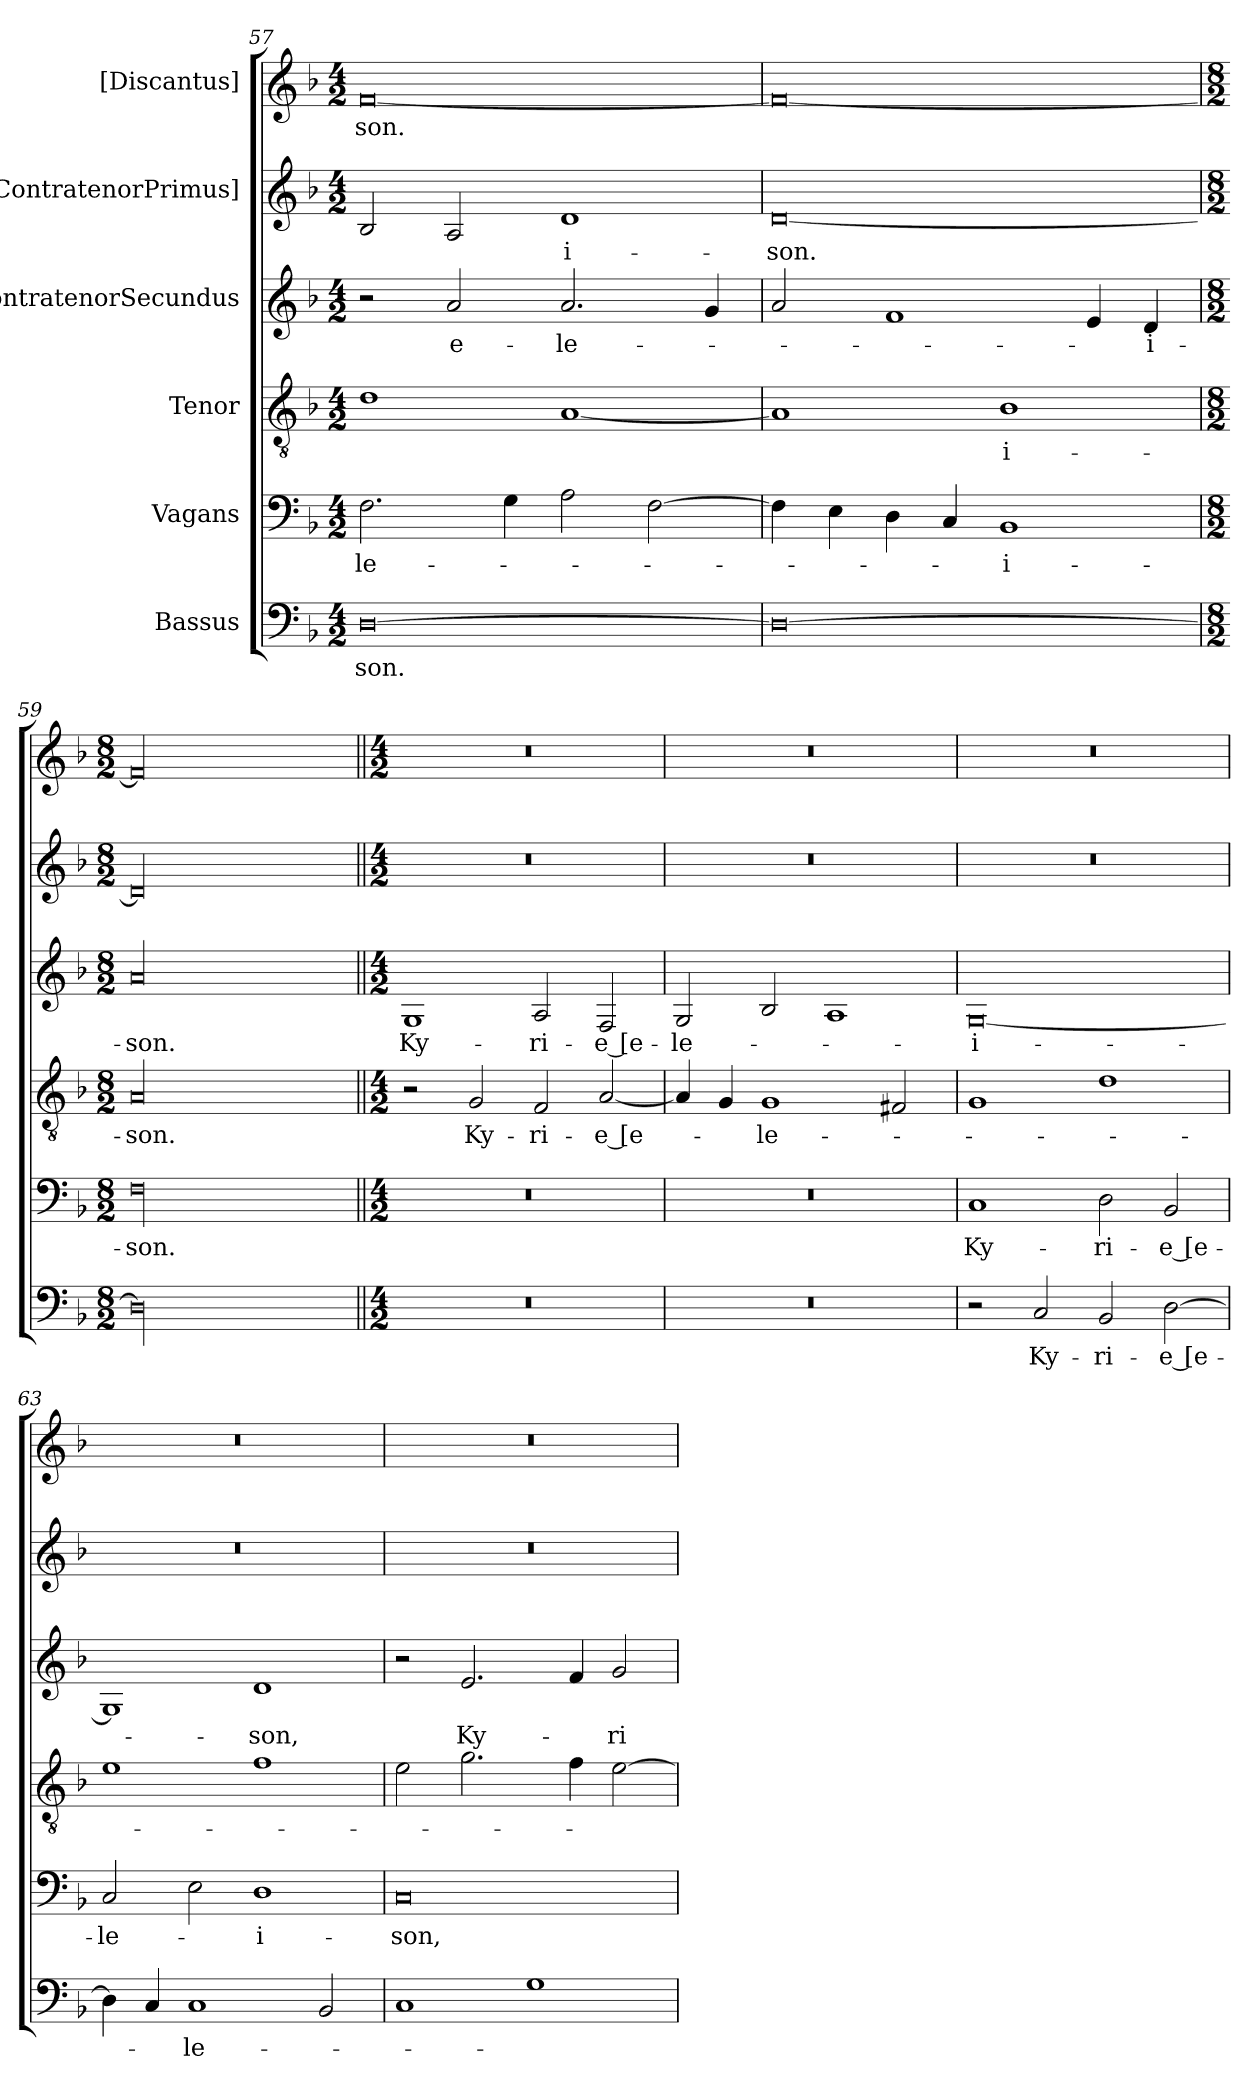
**kern	**text	**kern	**text	**kern	**text	**kern	**text	**kern	**text	**kern	**text
*part6	*part6	*part5	*part5	*part4	*part4	*part3	*part3	*part2	*part2	*part1	*part1
*staff6	*staff6	*staff5	*staff5	*staff4	*staff4	*staff3	*staff3	*staff2	*staff2	*staff1	*staff1
*I"Bassus	*	*I"Vagans	*	*I"Tenor	*	*I"ContratenorSecundus	*	*I"[ContratenorPrimus]	*	*I"[Discantus]	*
*clefF4	*	*clefF4	*	*clefGv2	*	*clefG2	*	*clefG2	*	*clefG2	*
*k[b-]	*	*k[b-]	*	*k[b-]	*	*k[b-]	*	*k[b-]	*	*k[b-]	*
*M4/2	*	*M4/2	*	*M4/2	*	*M4/2	*	*M4/2	*	*M4/2	*
=57	=57	=57	=57	=57	=57	=57	=57	=57	=57	=57	=57
[0D\	-son.	2.F\	-le-	1d\	.	2r	.	2B-/	.	[0f/	-son.
.	.	.	.	.	.	2a/	e-	2A/	.	.	.
.	.	4G\	.	.	.	.	.	.	.	.	.
.	.	2A\	.	[1A/	.	2.a/	-le-	1d/	-i-	.	.
.	.	[2F\	.	.	.	.	.	.	.	.	.
.	.	.	.	.	.	4g/	.	.	.	.	.
=58	=58	=58	=58	=58	=58	=58	=58	=58	=58	=58	=58
0D\_	.	4F\]	.	1A/]	.	2a/	.	[0d/	-son.	0f/_	.
.	.	4E\	.	.	.	.	.	.	.	.	.
.	.	4D\	.	.	.	1f/	.	.	.	.	.
.	.	4C/	.	.	.	.	.	.	.	.	.
.	.	1BB-/	-i-	1B-\	-i-	.	.	.	.	.	.
.	.	.	.	.	.	4e/	.	.	.	.	.
.	.	.	.	.	.	4d/	-i-	.	.	.	.
=59	=59	=59	=59	=59	=59	=59	=59	=59	=59	=59	=59
*M8/2	*	*M8/2	*	*M8/2	*	*M8/2	*	*M8/2	*	*M8/2	*
00D\]	.	00F\	-son.	00A/	-son.	00a/	-son.	00d/]	.	00f/]	.
=60||	=60||	=60||	=60||	=60||	=60||	=60||	=60||	=60||	=60||	=60||	=60||
*M4/2	*	*M4/2	*	*M4/2	*	*M4/2	*	*M4/2	*	*M4/2	*
0r	.	0r	.	2r	.	1G/	Ky-	0r	.	0r	.
.	.	.	.	2G/	Ky-	.	.	.	.	.	.
.	.	.	.	2F/	-ri-	2A/	-ri-	.	.	.	.
.	.	.	.	[2A/	-e [e-	2F/	-e [e-	.	.	.	.
=61	=61	=61	=61	=61	=61	=61	=61	=61	=61	=61	=61
0r	.	0r	.	4A/]	.	2G/	-le-	0r	.	0r	.
.	.	.	.	4G/	.	.	.	.	.	.	.
.	.	.	.	1G/	-le-	2B-/	.	.	.	.	.
.	.	.	.	.	.	1A/	.	.	.	.	.
.	.	.	.	2F#X/	.	.	.	.	.	.	.
=62	=62	=62	=62	=62	=62	=62	=62	=62	=62	=62	=62
2r	.	1C/	Ky-	1G/	.	[0G/	-i-	0r	.	0r	.
2C/	Ky-	.	.	.	.	.	.	.	.	.	.
2BB-/	-ri-	2D\	-ri-	1d\	.	.	.	.	.	.	.
[2D\	-e [e-	2BB-/	-e [e-	.	.	.	.	.	.	.	.
=63	=63	=63	=63	=63	=63	=63	=63	=63	=63	=63	=63
4D\]	.	2C/	-le-	1e\	.	1G/]	.	0r	.	0r	.
4C/	.	.	.	.	.	.	.	.	.	.	.
1C/	-le-	2E\	.	.	.	.	.	.	.	.	.
.	.	1D\	-i-	1f\	.	1d/	-son,	.	.	.	.
2BB-/	.	.	.	.	.	.	.	.	.	.	.
=64	=64	=64	=64	=64	=64	=64	=64	=64	=64	=64	=64
1C/	.	0C/	-son,	2e\	.	2r	.	0r	.	0r	.
.	.	.	.	2.g\	.	2.e/	Ky-	.	.	.	.
1G\	.	.	.	.	.	.	.	.	.	.	.
.	.	.	.	4f\	.	4f/	.	.	.	.	.
.	.	.	.	[2e\	.	2g/	-ri-	.	.	.	.
=	=	=	=	=	=	=	=	=	=	=	=
*-	*-	*-	*-	*-	*-	*-	*-	*-	*-	*-	*-
